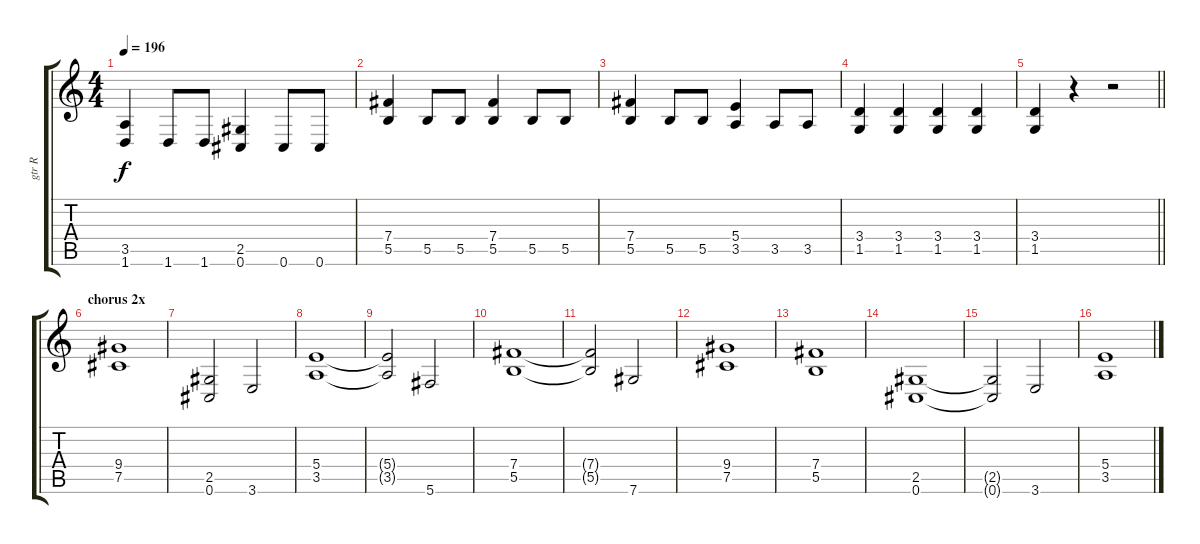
\track ("gtr R" "gtr R") {instrument overdrivenguitar}
\staff {score tabs}
\tuning (Db4 Ab3 E3 B2 Gb2 Db2) {hide}
\ts (4 4)
\tempo 196
\clef g2
\ks c
(3.5 1.6).4{dy f} 1.6.8 1.6.8 (2.5 0.6).4 0.6.8 0.6.8 |
(7.4 5.5).4 5.5.8 5.5.8 (7.4 5.5).4 5.5.8 5.5.8 |
(7.4 5.5).4 5.5.8 5.5.8 (5.4 3.5).4 3.5.8 3.5.8 |
(3.4 1.5).4 (3.4 1.5).4 (3.4 1.5).4 (3.4 1.5).4 |
\barLineRight lightlight
(3.4 1.5).4 r.4 r.2 |
\section ("" "chorus 2x")
(9.4 7.5).1 |
(2.5 0.6).2 3.6.2 |
(5.4 3.5).1 |
(5.4{t} 3.5{t}).2 5.6.2 |
(7.4 5.5).1 |
(7.4{t} 5.5{t}).2 7.6.2 |
(9.4 7.5).1 |
(7.4 5.5).1 |
(2.5 0.6).1 |
(2.5{t} 0.6{t}).2 3.6.2 |
(5.4 3.5).1
